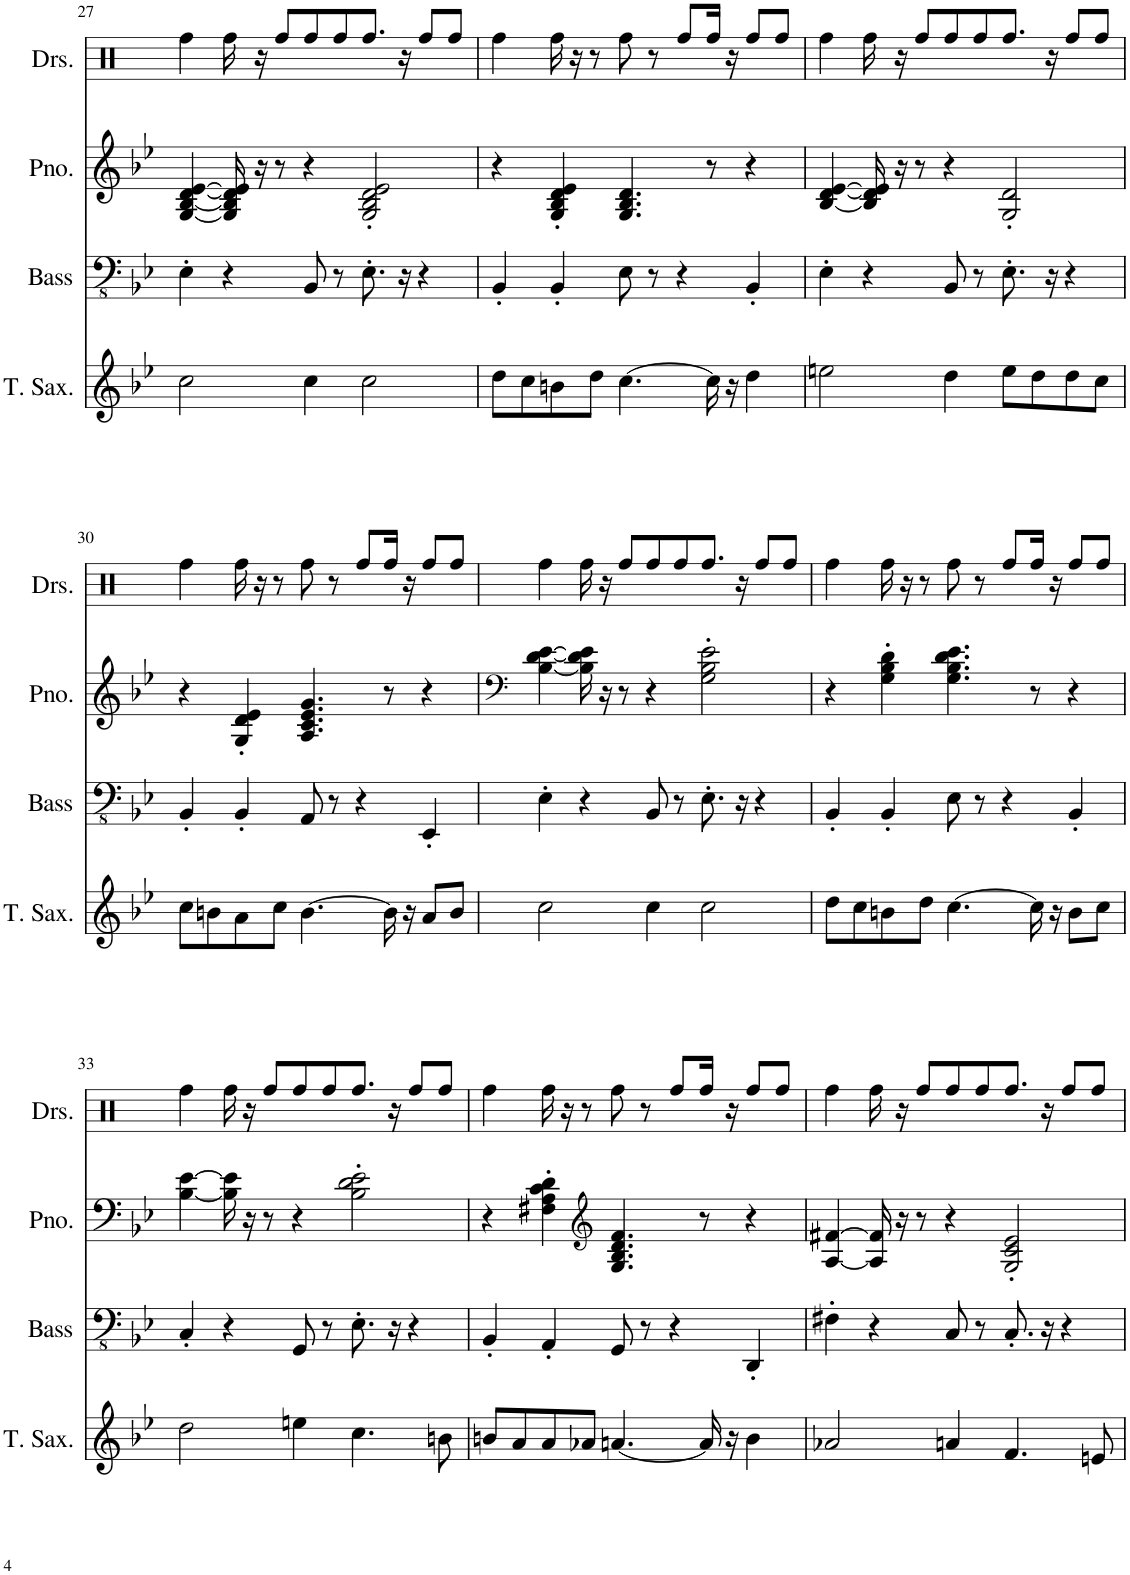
**kern	**kern	**kern	**kern
*part4	*part3	*part2	*part1
*staff4	*staff3	*staff2	*staff1
*I"Tenor Saxophone, Solo	*I"Acoustic Bass, Bass	*I"Piano, Chord	*I"Drumset, Drum
*I'T. Sax.	*I'Bass	*I'Pno.	*I'Drs.
!!LO:PB:g=z
*clefG2	*clefFv4	*clefG2	*clefX
*Trd8c14	*	*	*
*k[b-e-]	*k[b-e-]	*k[b-e-]	*k[]
*M10/8	*M10/8	*M10/8	*M10/8
=27	=27	=27	=27
2cc\	4EE-'\	[4G/ [4B-/ [4d/ [4e-/	4Rff\
.	4r	16G/] 16B-/] 16d/] 16e-/]	16Rff\
.	.	16r	16r
.	.	8r	8Rff/L
4cc\	8BBB-/	4r	8Rff/
.	8r	.	8Rff/
2cc\	8.EE-'\	2G/' 2B-/' 2d/' 2e-/'	8.Rff/J
.	16r	.	16r
.	4r	.	8Rff/L
.	.	.	8Rff/J
=28	=28	=28	=28
8dd\L	4BBB-'/	4r	4Rff\
8cc\	.	.	.
8bn\	4BBB-'/	4G/' 4B-/' 4d/' 4e-/'	16Rff\
.	.	.	16r
8dd\J	.	.	8r
[4.cc\	8EE-\	4.G/ 4.B-/ 4.d/	8Rff\
.	8r	.	8r
.	4r	.	8Rff/L
16cc\]	.	8r	16Rff/Jk
16r	.	.	16r
4dd\	4BBB-'/	4r	8Rff/L
.	.	.	8Rff/J
=29	=29	=29	=29
2een\	4EE-'\	[4B-/ [4d/ [4e-/	4Rff\
.	4r	16B-/] 16d/] 16e-/]	16Rff\
.	.	16r	16r
.	.	8r	8Rff/L
4dd\	8BBB-/	4r	8Rff/
.	8r	.	8Rff/
8ee\L	8.EE-'\	2G/' 2d/'	8.Rff/J
8dd\	.	.	.
.	16r	.	16r
8dd\	4r	.	8Rff/L
8cc\J	.	.	8Rff/J
!!LO:LB:g=z
=30	=30	=30	=30
8cc\L	4BBB-'/	4r	4Rff\
8bn\	.	.	.
8a\	4BBB-'/	4G/' 4d/' 4e-/'	16Rff\
.	.	.	16r
8cc\J	.	.	8r
[4.b\	8AAA/	4.A/ 4.c/ 4.e-/ 4.g/	8Rff\
.	8r	.	8r
.	4r	.	8Rff/L
16b\]	.	8r	16Rff/Jk
16r	.	.	16r
8a/L	4EEE-'/	4r	8Rff/L
8b/J	.	.	8Rff/J
=31	=31	=31	=31
*	*	*clefF4	*
2cc\	4EE-'\	[4B-\ [4d\ [4e-\	4Rff\
.	4r	16B-\] 16d\] 16e-\]	16Rff\
.	.	16r	16r
.	.	8r	8Rff/L
4cc\	8BBB-/	4r	8Rff/
.	8r	.	8Rff/
2cc\	8.EE-'\	2G\' 2B-\' 2e-\'	8.Rff/J
.	16r	.	16r
.	4r	.	8Rff/L
.	.	.	8Rff/J
=32	=32	=32	=32
8dd\L	4BBB-'/	4r	4Rff\
8cc\	.	.	.
8bn\	4BBB-'/	4G\' 4B-\' 4d\'	16Rff\
.	.	.	16r
8dd\J	.	.	8r
[4.cc\	8EE-\	4.G\ 4.B-\ 4.d\ 4.e-\	8Rff\
.	8r	.	8r
.	4r	.	8Rff/L
16cc\]	.	8r	16Rff/Jk
16r	.	.	16r
8b\L	4BBB-'/	4r	8Rff/L
8cc\J	.	.	8Rff/J
!!LO:LB:g=z
=33	=33	=33	=33
2dd\	4CC'/	[4B-\ [4e-\	4Rff\
.	4r	16B-\] 16e-\]	16Rff\
.	.	16r	16r
.	.	8r	8Rff/L
4een\	8GGG/	4r	8Rff/
.	8r	.	8Rff/
4.cc\	8.EE-'\	2B-\' 2d\' 2e-\'	8.Rff/J
.	16r	.	16r
.	4r	.	8Rff/L
8bn\	.	.	8Rff/J
=34	=34	=34	=34
8bn/L	4BBB-'/	4r	4Rff\
8a/	.	.	.
8a/	4AAA'/	4F#X\' 4A\' 4c\' 4d\'	16Rff\
.	.	.	16r
8a-X/J	.	.	8r
*	*	*clefG2	*
[4.an/	8GGG/	4.G/ 4.B-/ 4.d/ 4.f/	8Rff\
.	8r	.	8r
.	4r	.	8Rff/L
16a/]	.	8r	16Rff/Jk
16r	.	.	16r
4b\	4DDD'/	4r	8Rff/L
.	.	.	8Rff/J
=35	=35	=35	=35
2a-X/	4FF#X'\	[4A/ [4f#X/	4Rff\
.	4r	16A/] 16f#/]	16Rff\
.	.	16r	16r
.	.	8r	8Rff/L
4an/	8CC/	4r	8Rff/
.	8r	.	8Rff/
4.f/	8.CC'/	2G/' 2c/' 2e-/'	8.Rff/J
.	16r	.	16r
.	4r	.	8Rff/L
8en/	.	.	8Rff/J
=	=	=	=
*-	*-	*-	*-
